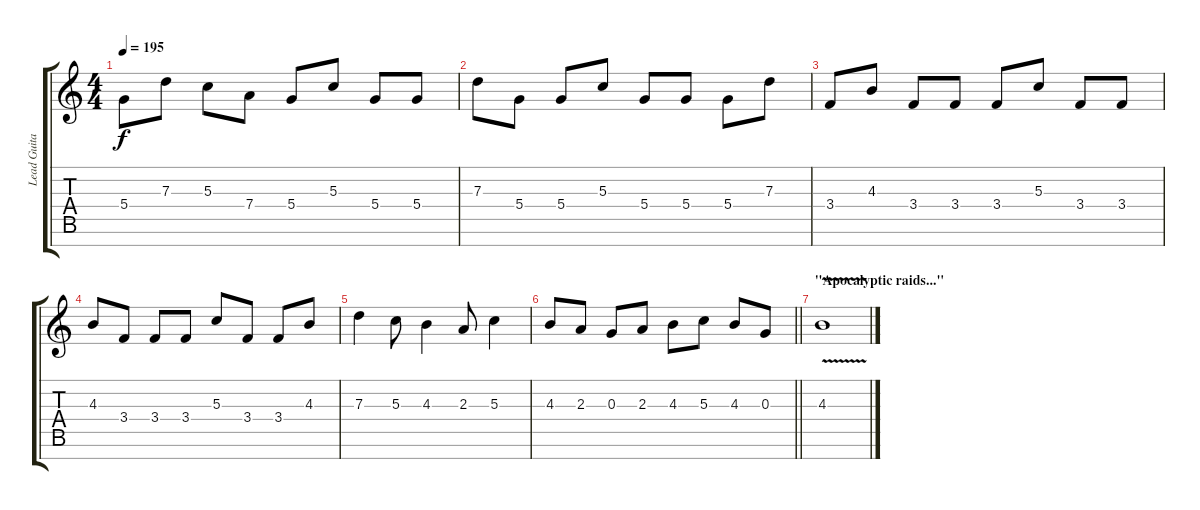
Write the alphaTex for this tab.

\track ("Lead Guitar" "Lead Guita") {instrument distortionguitar}
\staff {score tabs}
\tuning (E4 B3 G3 D3 A2 E2 B1) {hide}
\ts (4 4)
\tempo 195
\clef g2
\ks c
5.4.8{dy f} 7.3.8 5.3.8 7.4.8 5.4.8 5.3.8 5.4.8 5.4.8 |
7.3.8 5.4.8 5.4.8 5.3.8 5.4.8 5.4.8 5.4.8 7.3.8 |
3.4.8 4.3.8 3.4.8 3.4.8 3.4.8 5.3.8 3.4.8 3.4.8 |
4.3.8 3.4.8 3.4.8 3.4.8 5.3.8 3.4.8 3.4.8 4.3.8 |
7.3.4 5.3.8 4.3.4 2.3.8 5.3.4 |
\barLineRight lightlight
4.3.8 2.3.8 0.3.8 2.3.8 4.3.8 5.3.8 4.3.8 0.3.8 |
\section ("" "\"Apocalyptic raids...\"")
4.3{v}.1
